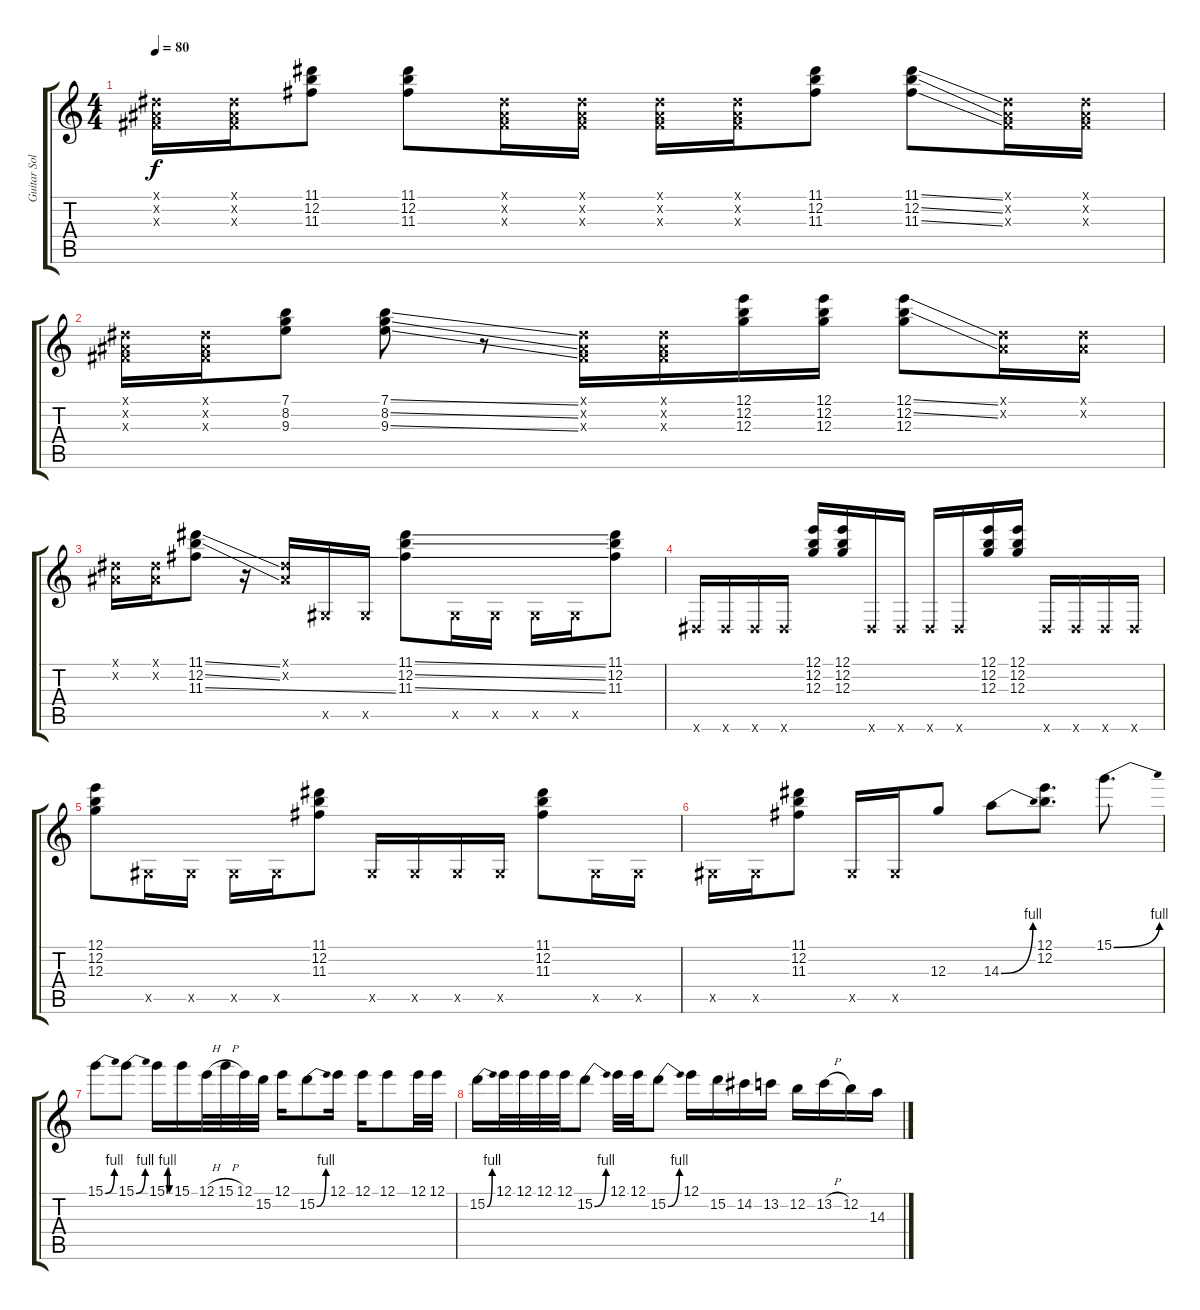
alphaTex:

\track ("Guitar Solo" "Guitar Sol") {instrument overdrivenguitar}
\staff {score tabs}
\tuning (E4 B3 G3 D3 A2 E2) {hide}
\ts (4 4)
\tempo 80
\clef g2
\ks c
(-1.1{x} -1.2{x} -1.3{x}).16{dy f} (-1.1{x} -1.2{x} -1.3{x}).16 (11.1 12.2 11.3).8 (11.1 12.2 11.3).8 (-1.1{x} -1.2{x} -1.3{x}).16 (-1.1{x} -1.2{x} -1.3{x}).16 (-1.1{x} -1.2{x} -1.3{x}).16 (-1.1{x} -1.2{x} -1.3{x}).16 (11.1 12.2 11.3).8 (11.1{ss} 12.2{ss} 11.3{ss}).8 (-1.1{x} -1.2{x} -1.3{x}).16 (-1.1{x} -1.2{x} -1.3{x}).16 |
(-1.1{x} -1.2{x} -1.3{x}).16 (-1.1{x} -1.2{x} -1.3{x}).16 (7.1 8.2 9.3).8 (7.1{ss} 8.2{ss} 9.3{ss}).8 r.8 (-1.1{x} -1.2{x} -1.3{x}).16 (-1.1{x} -1.2{x} -1.3{x}).16 (12.1 12.2 12.3).16 (12.1 12.2 12.3).16 (12.1{ss} 12.2{ss} 12.3).8 (-1.1{x} -1.2{x}).16 (-1.1{x} -1.2{x}).16 |
(-1.1{x} -1.2{x}).16 (-1.1{x} -1.2{x}).16 (11.1{ss} 12.2{ss} 11.3{ss}).8 r.16 (-1.1{x} -1.2{x}).16 -1.5{x}.16 -1.5{x}.16 (11.1{ss} 12.2{ss} 11.3{ss}).8 -1.5{x}.16 -1.5{x}.16 -1.5{x}.16 -1.5{x}.16 (11.1 12.2 11.3).8 |
-1.6{x}.16 -1.6{x}.16 -1.6{x}.16 -1.6{x}.16 (12.1 12.2 12.3).16 (12.1 12.2 12.3).16 -1.6{x}.16 -1.6{x}.16 -1.6{x}.16 -1.6{x}.16 (12.1 12.2 12.3).16 (12.1 12.2 12.3).16 -1.6{x}.16 -1.6{x}.16 -1.6{x}.16 -1.6{x}.16 |
(12.1 12.2 12.3).8 -1.5{x}.16 -1.5{x}.16 -1.5{x}.16 -1.5{x}.16 (11.1 12.2 11.3).8 -1.5{x}.16 -1.5{x}.16 -1.5{x}.16 -1.5{x}.16 (11.1 12.2 11.3).8 -1.5{x}.16 -1.5{x}.16 |
-1.5{x}.16 -1.5{x}.16 (11.1 12.2 11.3).8 -1.5{x}.16 -1.5{x}.16 12.3.8 14.3{be (bend 0 0 60 4)}.8 (12.1 12.2).8{d} 15.1{be (bend 0 0 60 4)}.8{d} |
15.1{be (bend 0 0 60 4)}.8 15.1{be (bend 0 0 60 4)}.8 15.1{be (custom 0 0 15 4 30 4 45 0 60 0)}.16 15.1.16 12.1{h}.32 15.1{h}.32 12.1.32 15.2.32 12.1.16 15.2{be (bend 0 0 60 4)}.8 12.1.16 12.1.16 12.1.8 12.1.32 12.1.32 |
15.2{be (bend 0 0 60 4)}.16 12.1.32 12.1.32 12.1.32 12.1.32 15.2{be (bend 0 0 60 4)}.8 12.1.32 12.1.32 15.2{be (bend 0 0 60 4)}.8 12.1.16 15.2.16 14.2.16 13.2.16 12.2.16 13.2{h}.16 12.2.16 14.3.16
